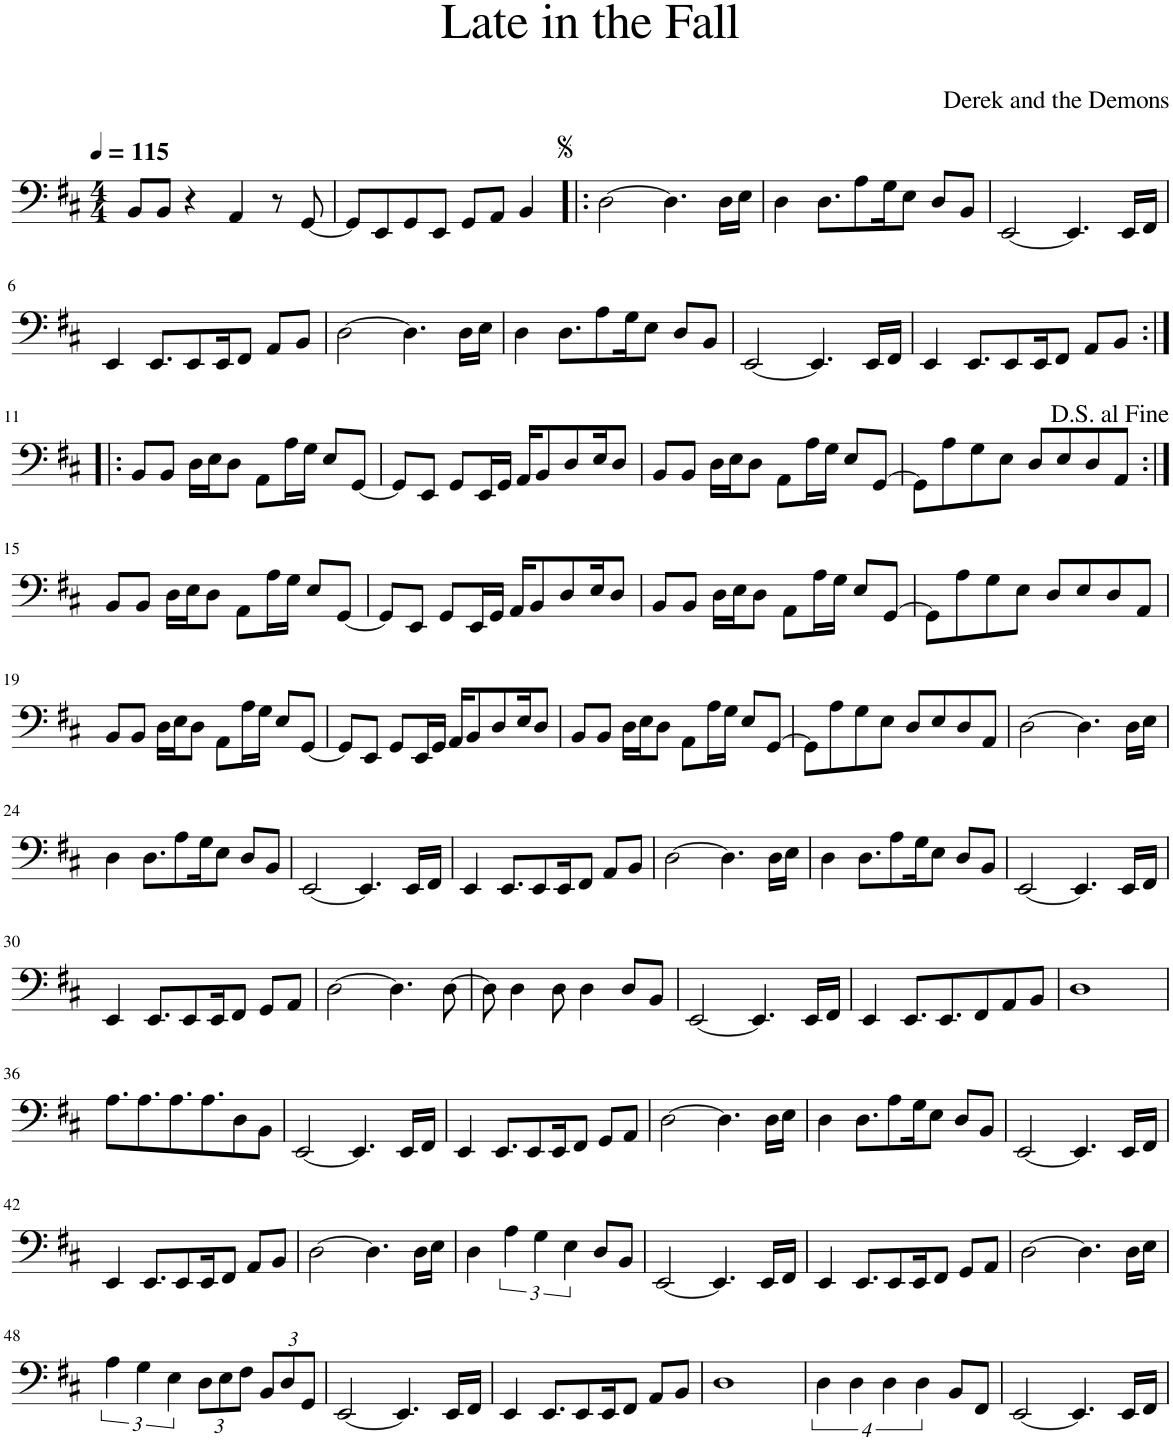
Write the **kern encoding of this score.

**kern
*part1
*staff1
*I"Piano
*I'Pno.
*clefF4
*k[f#c#]
*M4/4
*MM115
=1
8BB/L
8BB/J
4r
4AA/
8r
[8GG/
=2
8GG/L]
8EE/
8GG/
8EE/J
8GG/L
8AA/J
4BB/
=3!|:
[2D\
4.D\]
16D\LL
16E\JJ
=4
4D\
8.D\L
8A\
16G\K
8E\J
8D/L
8BB/J
=5
[2EE/
4.EE/]
16EE/LL
16FF#/JJ
!!LO:LB:g=z
=6
4EE/
8.EE/L
8EE/
16EE/K
8FF#/J
8AA/L
8BB/J
=7
[2D\
4.D\]
16D\LL
16E\JJ
=8
4D\
8.D\L
8A\
16G\K
8E\J
8D/L
8BB/J
=9
[2EE/
4.EE/]
16EE/LL
16FF#/JJ
=10
4EE/
8.EE/L
8EE/
16EE/K
8FF#/J
8AA/L
8BB/J
!!LO:LB:g=z
=11:|!|:
8BB/L
8BB/J
16D\LL
16E\J
8D\J
8AA\L
16A\L
16G\JJ
8E/L
[8GG/J
=12
8GG/L]
8EE/J
8GG/L
16EE/L
16GG/JJ
16AA/KL
8BB/
8D/
16E/K
8D/J
=13
8BB/L
8BB/J
16D\LL
16E\J
8D\J
8AA\L
16A\L
16G\JJ
8E/L
[8GG/J
=14
8GG\L]
8A\
8G\
8E\J
8D/L
8E/
8D/
8AA/J
!!LO:LB:g=z
=15:|!
8BB/L
8BB/J
16D\LL
16E\J
8D\J
8AA\L
16A\L
16G\JJ
8E/L
[8GG/J
=16
8GG/L]
8EE/J
8GG/L
16EE/L
16GG/JJ
16AA/KL
8BB/
8D/
16E/K
8D/J
=17
8BB/L
8BB/J
16D\LL
16E\J
8D\J
8AA\L
16A\L
16G\JJ
8E/L
[8GG/J
=18
8GG\L]
8A\
8G\
8E\J
8D/L
8E/
8D/
8AA/J
!!LO:LB:g=z
=19
8BB/L
8BB/J
16D\LL
16E\J
8D\J
8AA\L
16A\L
16G\JJ
8E/L
[8GG/J
=20
8GG/L]
8EE/J
8GG/L
16EE/L
16GG/JJ
16AA/KL
8BB/
8D/
16E/K
8D/J
=21
8BB/L
8BB/J
16D\LL
16E\J
8D\J
8AA\L
16A\L
16G\JJ
8E/L
[8GG/J
=22
8GG\L]
8A\
8G\
8E\J
8D/L
8E/
8D/
8AA/J
=23
[2D\
4.D\]
16D\LL
16E\JJ
!!LO:LB:g=z
=24
4D\
8.D\L
8A\
16G\K
8E\J
8D/L
8BB/J
=25
[2EE/
4.EE/]
16EE/LL
16FF#/JJ
=26
4EE/
8.EE/L
8EE/
16EE/K
8FF#/J
8AA/L
8BB/J
=27
[2D\
4.D\]
16D\LL
16E\JJ
=28
4D\
8.D\L
8A\
16G\K
8E\J
8D/L
8BB/J
=29
[2EE/
4.EE/]
16EE/LL
16FF#/JJ
!!LO:LB:g=z
=30
4EE/
8.EE/L
8EE/
16EE/K
8FF#/J
8GG/L
8AA/J
=31
[2D\
4.D\]
[8D\
=32
8D\]
4D\
8D\
4D\
8D/L
8BB/J
=33
[2EE/
4.EE/]
16EE/LL
16FF#/JJ
=34
4EE/
8.EE/L
8.EE/
8FF#/
8AA/
8BB/J
=35
1D
!!LO:LB:g=z
=36
8.A\L
8.A\
8.A\
8.A\
8D\
8BB\J
=37
[2EE/
4.EE/]
16EE/LL
16FF#/JJ
=38
4EE/
8.EE/L
8EE/
16EE/K
8FF#/J
8GG/L
8AA/J
=39
[2D\
4.D\]
16D\LL
16E\JJ
=40
4D\
8.D\L
8A\
16G\K
8E\J
8D/L
8BB/J
=41
[2EE/
4.EE/]
16EE/LL
16FF#/JJ
!!LO:LB:g=z
=42
4EE/
8.EE/L
8EE/
16EE/K
8FF#/J
8AA/L
8BB/J
=43
[2D\
4.D\]
16D\LL
16E\JJ
=44
4D\
6A\
6G\
6E\
8D/L
8BB/J
=45
[2EE/
4.EE/]
16EE/LL
16FF#/JJ
=46
4EE/
8.EE/L
8EE/
16EE/K
8FF#/J
8GG/L
8AA/J
=47
[2D\
4.D\]
16D\LL
16E\JJ
!!LO:LB:g=z
=48
6A\
6G\
6E\
*Xbrackettup
12D\L
12E\
12F#\J
12BB/L
12D/
12GG/J
=49
[2EE/
4.EE/]
16EE/LL
16FF#/JJ
=50
4EE/
8.EE/L
8EE/
16EE/K
8FF#/J
8AA/L
8BB/J
=51
1D
=52
*brackettup
16%3D\
16%3D\
16%3D\
16%3D\
8BB/L
8FF#/J
=53
[2EE/
4.EE/]
16EE/LL
16FF#/JJ
=
*-
